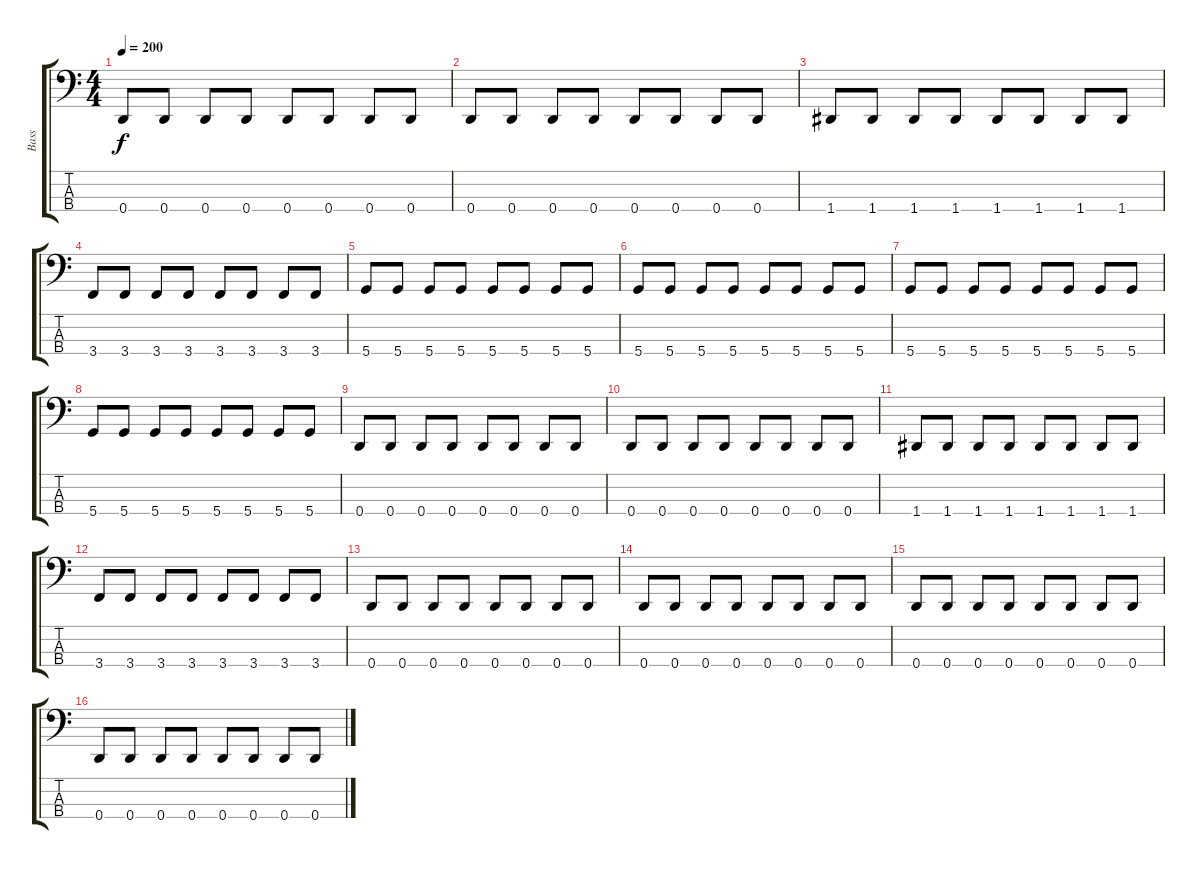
\track ("Bass" "Bass") {instrument electricbassfinger}
\staff {score tabs}
\tuning (F2 C2 G1 D1) {hide}
\ts (4 4)
\tempo 200
\clef f4
\ks c
0.4.8{dy f} 0.4.8 0.4.8 0.4.8 0.4.8 0.4.8 0.4.8 0.4.8 |
0.4.8 0.4.8 0.4.8 0.4.8 0.4.8 0.4.8 0.4.8 0.4.8 |
1.4.8 1.4.8 1.4.8 1.4.8 1.4.8 1.4.8 1.4.8 1.4.8 |
3.4.8 3.4.8 3.4.8 3.4.8 3.4.8 3.4.8 3.4.8 3.4.8 |
5.4.8 5.4.8 5.4.8 5.4.8 5.4.8 5.4.8 5.4.8 5.4.8 |
5.4.8 5.4.8 5.4.8 5.4.8 5.4.8 5.4.8 5.4.8 5.4.8 |
5.4.8 5.4.8 5.4.8 5.4.8 5.4.8 5.4.8 5.4.8 5.4.8 |
5.4.8 5.4.8 5.4.8 5.4.8 5.4.8 5.4.8 5.4.8 5.4.8 |
0.4.8 0.4.8 0.4.8 0.4.8 0.4.8 0.4.8 0.4.8 0.4.8 |
0.4.8 0.4.8 0.4.8 0.4.8 0.4.8 0.4.8 0.4.8 0.4.8 |
1.4.8 1.4.8 1.4.8 1.4.8 1.4.8 1.4.8 1.4.8 1.4.8 |
3.4.8 3.4.8 3.4.8 3.4.8 3.4.8 3.4.8 3.4.8 3.4.8 |
0.4.8 0.4.8 0.4.8 0.4.8 0.4.8 0.4.8 0.4.8 0.4.8 |
0.4.8 0.4.8 0.4.8 0.4.8 0.4.8 0.4.8 0.4.8 0.4.8 |
0.4.8 0.4.8 0.4.8 0.4.8 0.4.8 0.4.8 0.4.8 0.4.8 |
0.4.8 0.4.8 0.4.8 0.4.8 0.4.8 0.4.8 0.4.8 0.4.8
